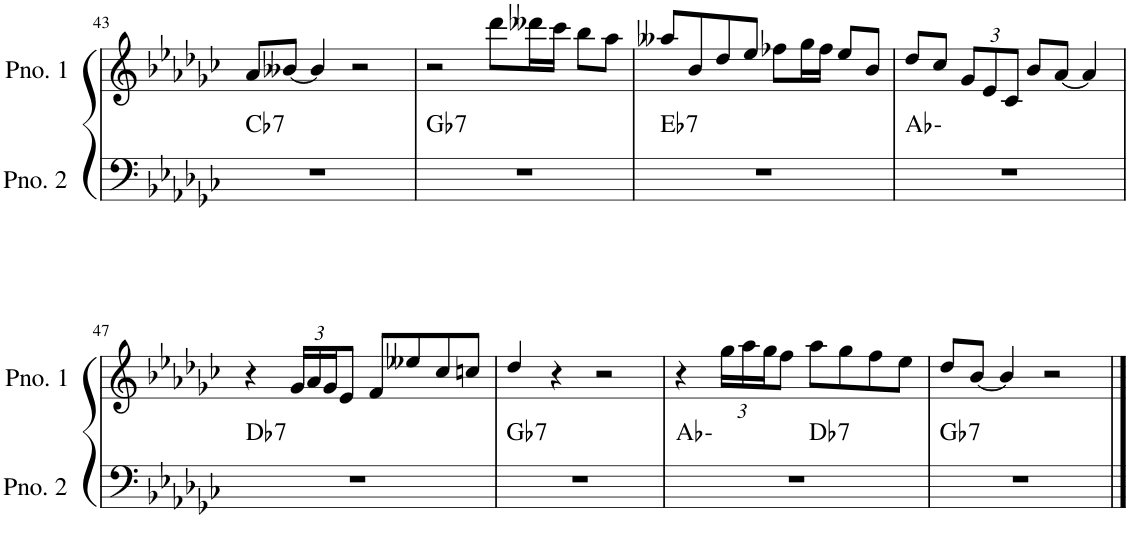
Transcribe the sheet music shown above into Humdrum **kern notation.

**kern	**harte	**kern
*part2	*part2	*part1
*staff2	*	*staff1
*I"ピアノ 2	*	*I"ピアノ 1
!!LO:PB:g=z
*clefF4	*	*clefG2
*k[b-e-a-d-g-c-]	*	*k[b-e-a-d-g-c-]
*M4/4	*	*M4/4
=43	=43	=43
!	!LO:H:kt=7	!
1r	Cb:7	8a-/L
.	.	[8b--X/J
.	.	4b--/]
.	.	2r
=44	=44	=44
!	!LO:H:kt=7	!
1r	Gb:7	2r
.	.	8ddd-\L
.	.	16ddd--X\L
.	.	16ccc-\JJ
.	.	8bb-\L
.	.	8aa-\J
=45	=45	=45
!	!LO:H:kt=7	!
1r	Eb:7	8aa--X/L
.	.	8b-/
.	.	8dd-/
.	.	8ee-/J
.	.	8ff-X\L
.	.	16gg-\L
.	.	16ff-\JJ
.	.	8ee-/L
.	.	8b-/J
=46	=46	=46
1r	Ab:min	8dd-/L
.	.	8cc-/J
*	*	*Xbrackettup
.	.	12g-/L
.	.	12e-/
.	.	12c-/J
.	.	8b-/L
.	.	[8a-/J
.	.	4a-/]
!!LO:LB:g=z
=47	=47	=47
!	!LO:H:kt=7	!
1r	Db:7	4r
.	.	24g-/LL
.	.	24a-/
.	.	24g-/J
.	.	8e-/J
.	.	8f/L
.	.	8ee--X/
.	.	8cc-/
.	.	8ccn/J
=48	=48	=48
!	!LO:H:kt=7	!
1r	Gb:7	4dd-/
.	.	4r
.	.	2r
=49	=49	=49
*^	*	*
1r	2ryy	Ab:min	4r
.	.	.	24gg-\LL
.	.	.	24aa-\
.	.	.	24gg-\J
.	.	.	8ff\J
!	!	!LO:H:kt=7	!
.	2ryy	Db:7	8aa-\L
.	.	.	8gg-\
.	.	.	8ff\
.	.	.	8ee-\J
=50	=50	=50	=50
!	!	!LO:H:kt=7	!
*v	*v	*	*
1r	Gb:7	8dd-/L
.	.	[8b-/J
.	.	4b-/]
.	.	2r
==	==	==
*-	*-	*-
